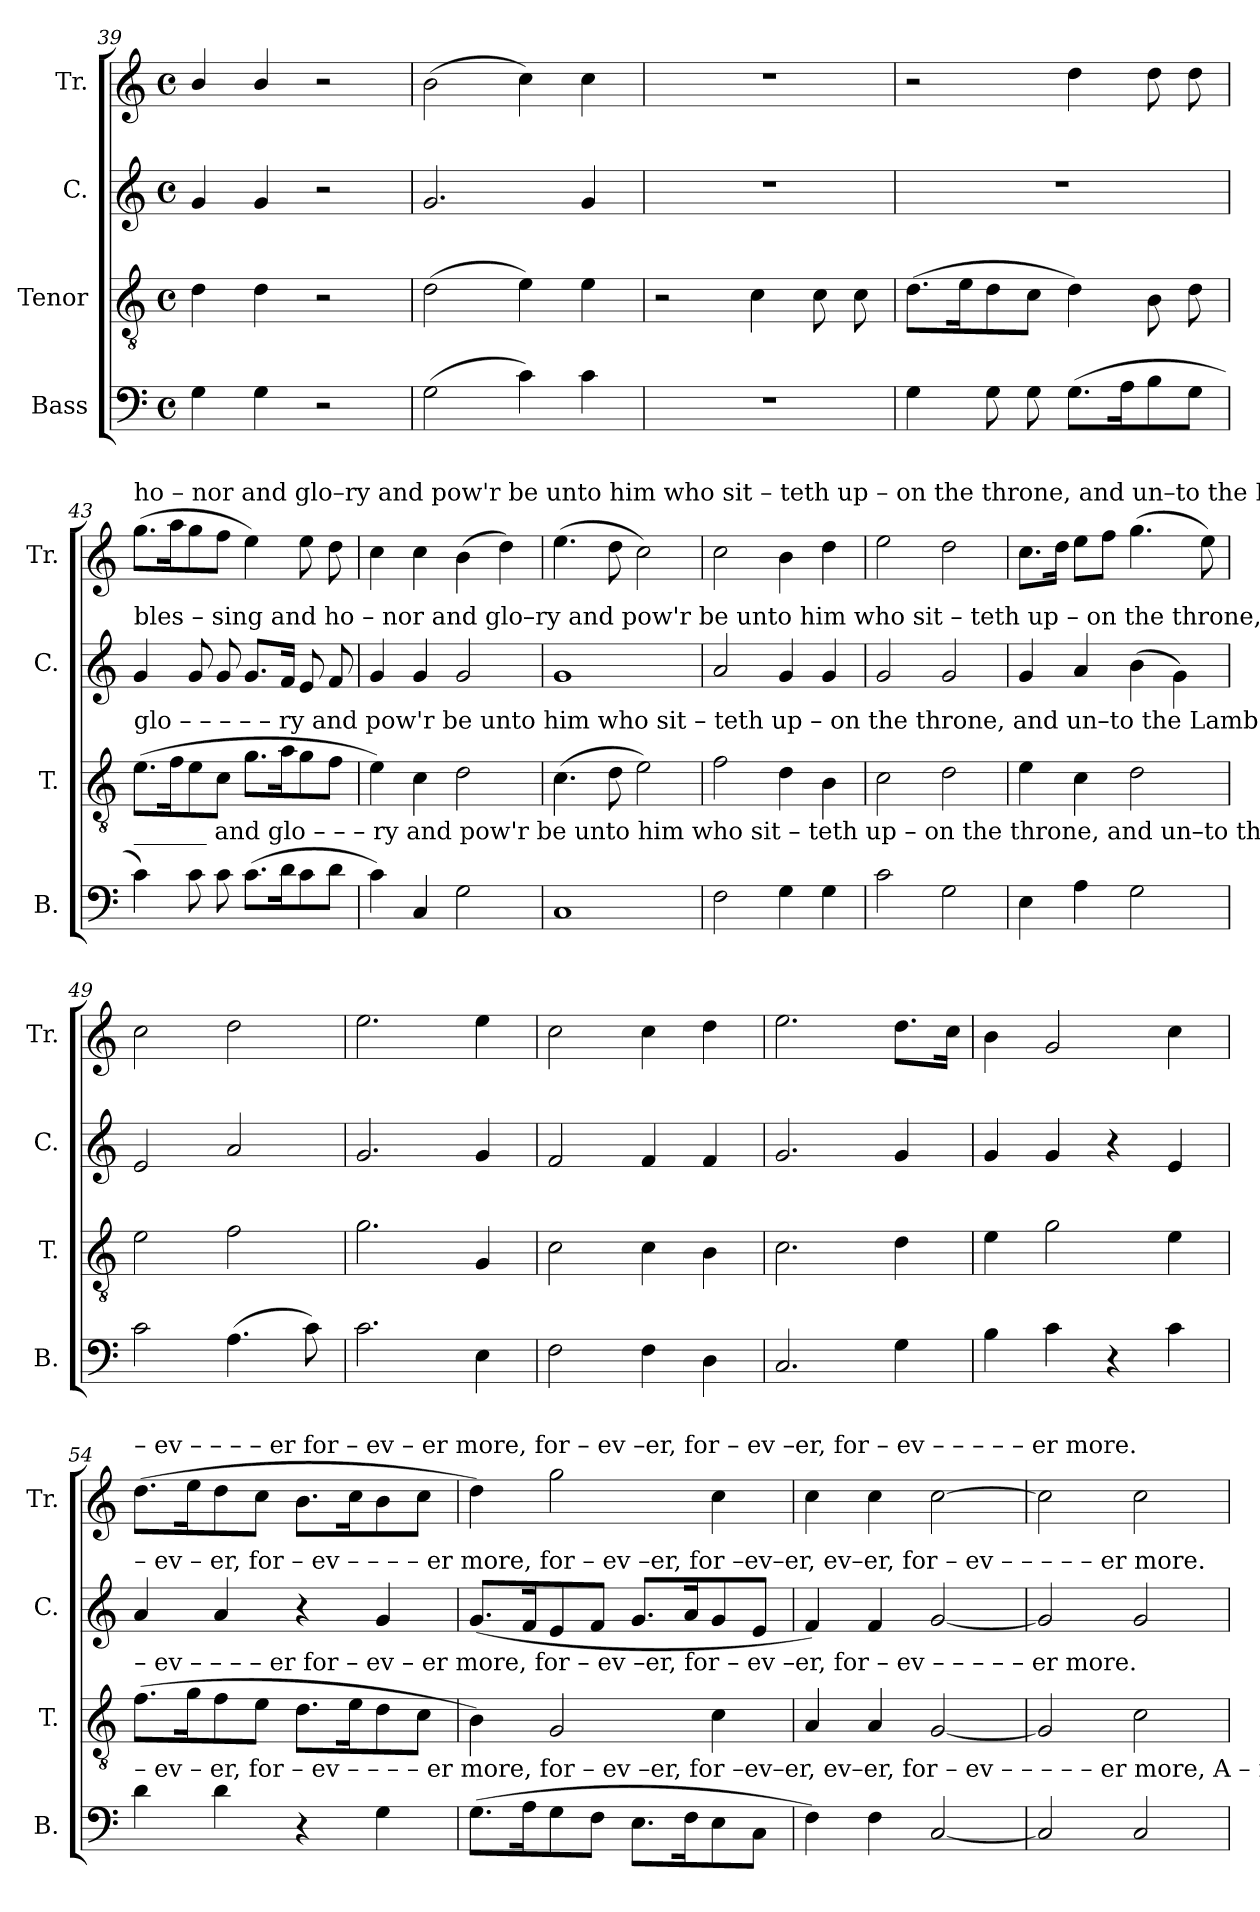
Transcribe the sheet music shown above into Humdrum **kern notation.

**kern	**kern	**kern	**kern
*part4	*part3	*part2	*part1
*staff4	*staff3	*staff2	*staff1
*I"Bass	*I"Tenor	*I"C.	*I"Tr.
*I'B.	*I'T.	*I'C.	*I'Tr.
*clefF4	*clefGv2	*clefG2	*clefG2
*k[]	*k[]	*k[]	*k[]
*M4/4	*M4/4	*M4/4	*M4/4
*met(c)	*met(c)	*met(c)	*met(c)
=39	=39	=39	=39
4G!\	4d!\	4g!/	4b!/
4G!\	4d!\	4g!/	4b!/
2r	2r	2r	2r
=40	=40	=40	=40
(2G!\	(2d!\	2.g!/	(2b!\
4c!\)	4e!\)	.	4cc!\)
4c!\	4e!\	4g!/	4cc!\
=41	=41	=41	=41
*	*	*	*MM100
1r	2r	1r	1r
.	4c!\	.	.
.	8c!\	.	.
.	8c!\	.	.
=42	=42	=42	=42
4G!\	(8.d!\L	1r	2r
.	16e!\K	.	.
8G!\	8d!\	.	.
8G!\	8c!\J	.	.
(8.G!\L	4d!\)	.	4dd!\
16A!\K	.	.	.
8B!\	8B!\	.	8dd!\
8G!\J	8d!\	.	8dd!\
!!LO:PB:g=z
=43	=43	=43	=43
!	!	!	!LO:TX:a:t=ho                 –                 nor   and  glo–ry   and     pow'r            be    unto  him  who  sit  –  teth   up      –     on    the     throne,  and  un–to the  Lamb  for –   ev – er,     for –
!	!	!LO:TX:a:t=bles – sing  and  ho    –    nor  and  glo–ry  and     pow'r             be    unto  him  who  sit  –  teth   up      –     on    the     throne,  and  un–to the  Lamb  for –   ev – er,     for –	!
!	!LO:TX:a:t=glo     –         –         –         –         –       ry   and      pow'r            be    unto  him  who  sit  –  teth   up      –     on    the     throne,  and  un–to the  Lamb  for –   ev – er,     for –	!	!
!LO:TX:a:t=______ and  glo     –         –         –         ry  and      pow'r            be    unto  him  who  sit  –  teth   up      –     on    the     throne,  and  un–to the  Lamb  for –   ev – er,     for –	!	!	!
4c!\)	(8.e!\L	4g!/	(8.gg!\L
.	16f!\K	.	16aa!\K
8c!\	8e!\	8g!/	8gg!\
8c!\	8c!\J	8g!/	8ff!\J
(8.c!\L	8.g!\L	8.g!/L	4ee!\)
16d!\K	16a!\K	16f!/Jk	.
8c!\	8g!\	8e!/	8ee!\
8d!\J	8f!\J	8f!/	8dd!\
=44	=44	=44	=44
4c!\)	4e!\)	4g!/	4cc!\
4C!/	4c!\	4g!/	4cc!\
2G!\	2d!\	2g!/	(4b!\
.	.	.	4dd!\)
=45	=45	=45	=45
1C!	(4.c!\	1g!	(4.ee!\
.	8d!\	.	8dd!\
.	2e!\)	.	2cc!\)
=46	=46	=46	=46
2F!\	2f!\	2a!/	2cc!\
4G!\	4d!\	4g!/	4b!\
4G!\	4B!\	4g!/	4dd!\
=47	=47	=47	=47
2c!\	2c!\	2g!/	2ee!\
2G!\	2d!\	2g!/	2dd!\
=48	=48	=48	=48
4E!\	4e!\	4g!/	8.cc!\L
.	.	.	16dd!\Jk
4A!\	4c!\	4a!/	8ee!\L
.	.	.	8ff!\J
2G!\	2d!\	(4b!\	(4.gg!\
.	.	4g!\)	.
.	.	.	8ee!\)
=49	=49	=49	=49
2c!\	2e!\	2e!/	2cc!\
(4.A!\	2f!\	2a!/	2dd!\
8c!\)	.	.	.
=50	=50	=50	=50
2.c!\	2.g!\	2.g!/	2.ee!\
4E!\	4G!/	4g!/	4ee!\
=51	=51	=51	=51
2F!\	2c!\	2f!/	2cc!\
4F!\	4c!\	4f!/	4cc!\
4D!\	4B!\	4f!/	4dd!\
=52	=52	=52	=52
2.C!/	2.c!\	2.g!/	2.ee!\
4G!\	4d!\	4g!/	8.dd!\L
.	.	.	16cc!\Jk
=53	=53	=53	=53
4B!\	4e!\	4g!/	4b!\
4c!\	2g!\	4g!/	2g!/
4r	.	4r	.
4c!\	4e!\	4e!/	4cc!\
!!LO:LB:g=z
=54	=54	=54	=54
!	!	!	!LO:TX:a:t=– ev         –         –         –         –         er                  for –  ev – er   more,     for – ev –er,     for – ev –er,                  for – ev     –          –         –         –         –     er   more.
!	!	!LO:TX:a:t=– ev   –  er,                for   –   ev      –         –         –         –        er  more,    for – ev –er,     for –ev–er,  ev–er,        for – ev     –          –         –         –         –     er   more.	!
!	!LO:TX:a:t=– ev         –         –         –         –         er                  for –  ev – er   more,     for – ev –er,     for – ev –er,                  for – ev     –          –         –         –         –     er   more.	!	!
!LO:TX:a:t=– ev   –  er,                for   –   ev      –         –         –         –        er  more,    for – ev –er,     for –ev–er,  ev–er,        for – ev     –          –         –         –         –     er   more,  A – men.	!	!	!
4d!\	(8.f!\L	4a!/	(8.dd!\L
.	16g!\K	.	16ee!\K
4d!\	8f!\	4a!/	8dd!\
.	8e!\J	.	8cc!\J
4r	8.d!\L	4r	8.b!\L
.	16e!\K	.	16cc!\K
4G!\	8d!\	4g!/	8b!\
.	8c!\J	.	8cc!\J
=55	=55	=55	=55
(8.G!\L	4B!\)	(8.g!/L	4dd!\)
16A!\K	.	16f!/K	.
8G!\	2G!/	8e!/	2gg!\
8F!\J	.	8f!/J	.
8.E!\L	.	8.g!/L	.
16F!\K	.	16a!/K	.
8E!\	4c!\	8g!/	4cc!\
8C!\J	.	8e!/J	.
=56	=56	=56	=56
4F!\)	4A!/	4f!/)	4cc!\
4F!\	4A!/	4f!/	4cc!\
[2C!/	[2G!/	[2g!/	[2cc!\
=57	=57	=57	=57
2C!/]	2G!/]	2g!/]	2cc!\]
2C!/	2c!\	2g!/	2cc!\
=	=	=	=
*-	*-	*-	*-
